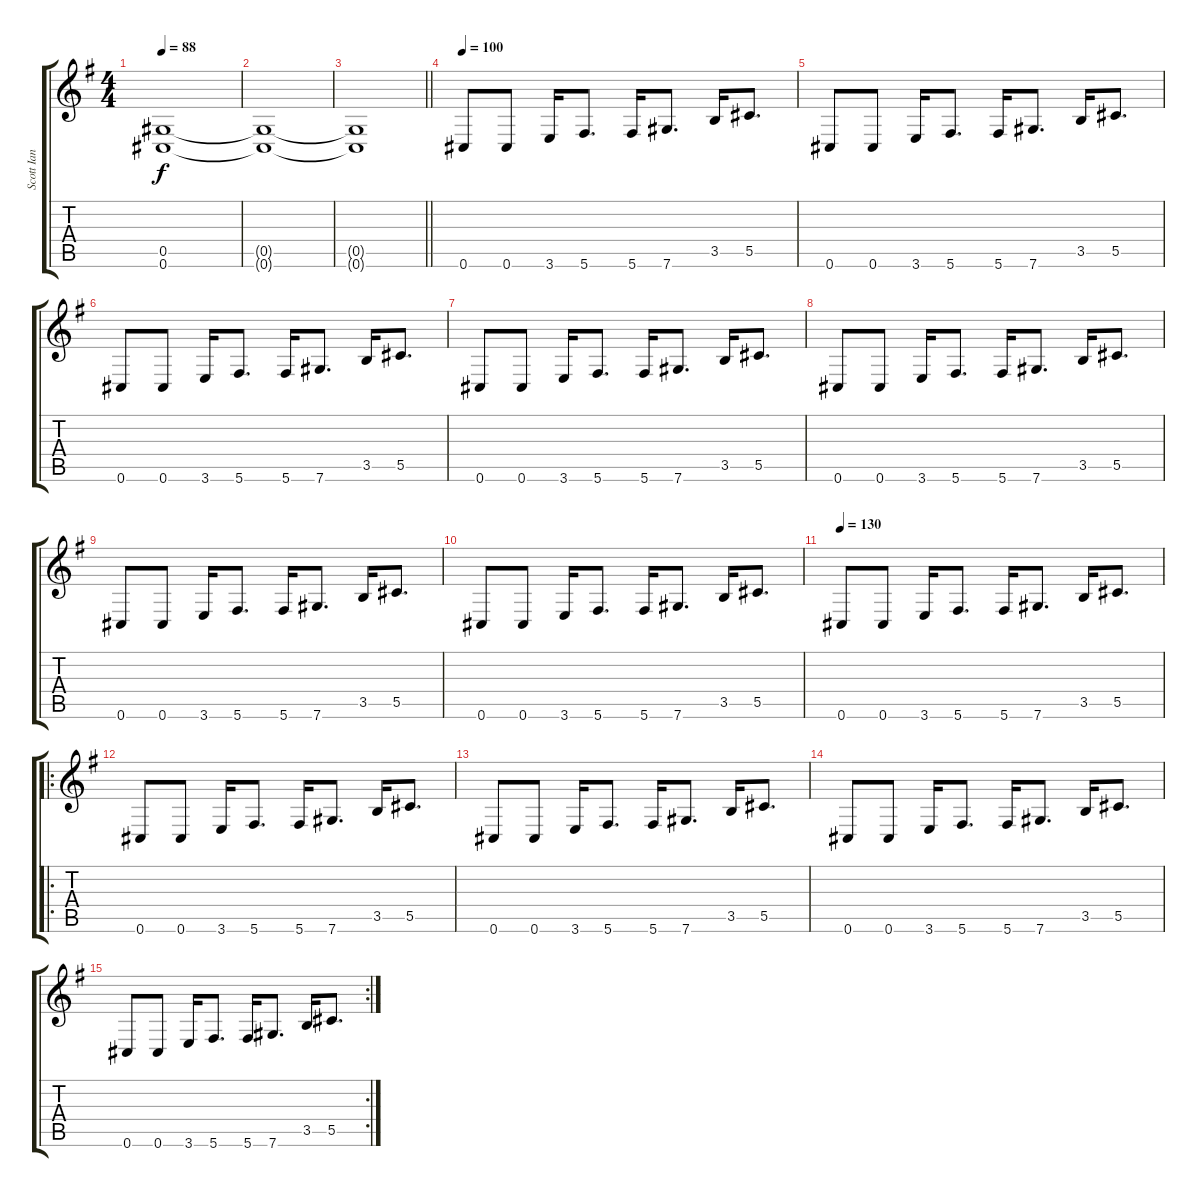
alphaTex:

\track ("Scott Ian Drop D" "Scott Ian ") {instrument distortionguitar}
\staff {score tabs}
\tuning (Eb4 Bb3 Gb3 Db3 Ab2 Db2) {hide}
\ts (4 4)
\tempo 88
\clef g2
\ks g
(0.5{t} 0.6{t}).1{dy f} |
(0.5{t} 0.6{t}).1 |
\barLineRight lightlight
(0.5{t} 0.6{t}).1 |
\tempo 100
0.6.8 0.6.8 3.6.16 5.6.8{d} 5.6.16 7.6.8{d} 3.5.16 5.5.8{d} |
0.6.8 0.6.8 3.6.16 5.6.8{d} 5.6.16 7.6.8{d} 3.5.16 5.5.8{d} |
0.6.8 0.6.8 3.6.16 5.6.8{d} 5.6.16 7.6.8{d} 3.5.16 5.5.8{d} |
0.6.8 0.6.8 3.6.16 5.6.8{d} 5.6.16 7.6.8{d} 3.5.16 5.5.8{d} |
0.6.8 0.6.8 3.6.16 5.6.8{d} 5.6.16 7.6.8{d} 3.5.16 5.5.8{d} |
0.6.8 0.6.8 3.6.16 5.6.8{d} 5.6.16 7.6.8{d} 3.5.16 5.5.8{d} |
0.6.8 0.6.8 3.6.16 5.6.8{d} 5.6.16 7.6.8{d} 3.5.16 5.5.8{d} |
\tempo 130
0.6.8 0.6.8 3.6.16 5.6.8{d} 5.6.16 7.6.8{d} 3.5.16 5.5.8{d} |
\ro
0.6.8 0.6.8 3.6.16 5.6.8{d} 5.6.16 7.6.8{d} 3.5.16 5.5.8{d} |
0.6.8 0.6.8 3.6.16 5.6.8{d} 5.6.16 7.6.8{d} 3.5.16 5.5.8{d} |
0.6.8 0.6.8 3.6.16 5.6.8{d} 5.6.16 7.6.8{d} 3.5.16 5.5.8{d} |
\rc 2
0.6.8 0.6.8 3.6.16 5.6.8{d} 5.6.16 7.6.8{d} 3.5.16 5.5.8{d}
